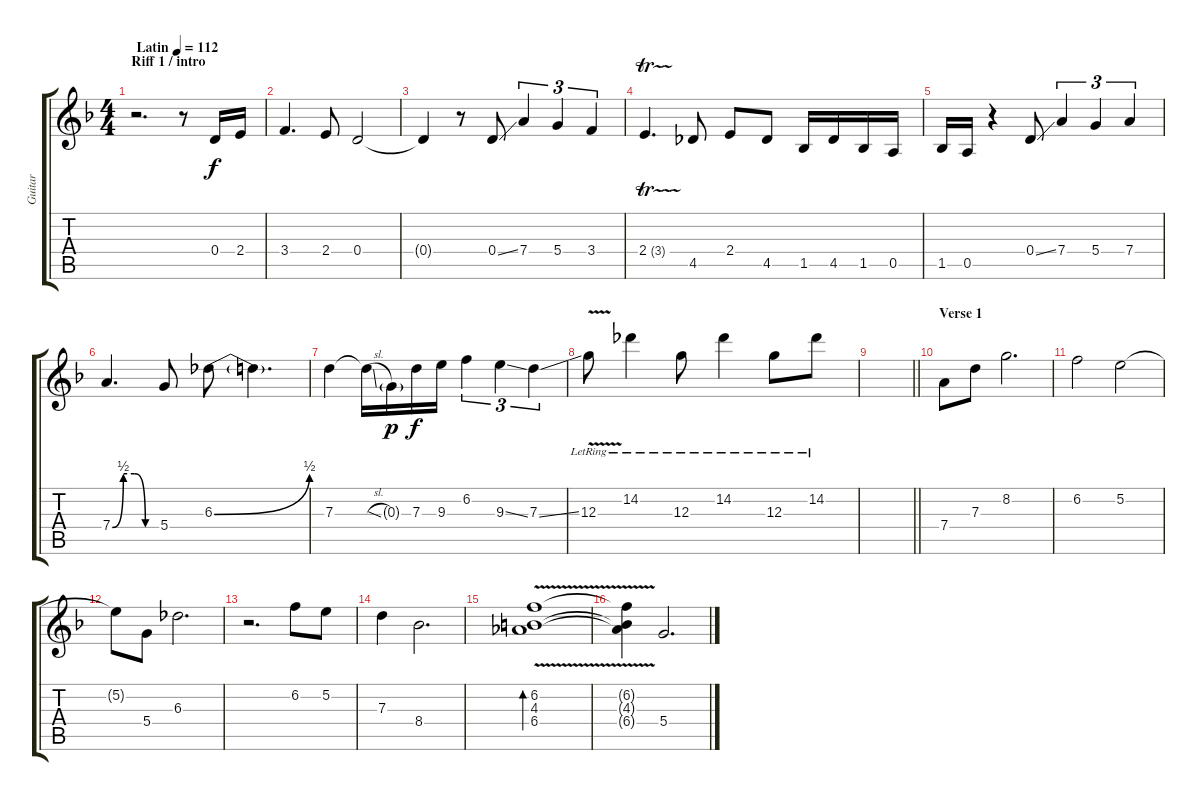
\track ("Guitar" "Guitar") {instrument overdrivenguitar}
\staff {score tabs}
\tuning (E4 B3 G3 D3 A2 E2) {hide}
\ts (4 4)
\section ("" "Riff 1 / intro")
\tempo (112 "Latin")
\clef g2
\ks dminor
r.2{d dy f instrument overdrivenguitar} r.8 0.4.16 2.4.16 |
3.4.4{d} 2.4.8 0.4.2 |
0.4{t}.4 r.8 0.4{ss}.8 7.4.4{tu (3 2)} 5.4.4{tu (3 2)} 3.4.4{tu (3 2)} |
2.4{tr (3 32)}.4{d} 4.5.8 2.4.8 4.5.8 1.5.16 4.5.16 1.5.16 0.5.16 |
1.5.16 0.5.16 r.4 0.4{ss}.8 7.4.4{tu (3 2)} 5.4.4{tu (3 2)} 7.4.4{tu (3 2)} |
7.4{be (custom 0 0 15 2 30 2 45 0 60 0)}.4{d} 5.4.8 6.3{be (bend 0 0 60 2)}.8 6.3{t}.4{d} |
7.3.4 7.3{sl t}.16 0.3{g}.16{dy p} 7.3.16{dy f} 9.3.16 6.2.4{tu (3 2)} 9.3{ss}.4{tu (3 2)} 7.3{ss}.4{tu (3 2)} |
12.3{v lr}.8 14.2{lr}.4 12.3{lr}.8 14.2{lr}.4 12.3{lr}.8 14.2{lr}.8 |
\barLineRight lightlight
|
\section ("" "Verse 1")
7.4.8{instrument electricguitarclean} 7.3.8 8.2.2{d} |
6.2.2 5.2.2 |
5.2{t}.8 5.4.8 6.3.2{d} |
r.2{d} 6.2.8 5.2.8 |
7.3.4 8.4.2{d} |
(6.2{v} 4.3{v} 6.4{v}).1{bd 480} |
(6.2{t} 4.3{t} 6.4{t}).4 5.4.2{d}
